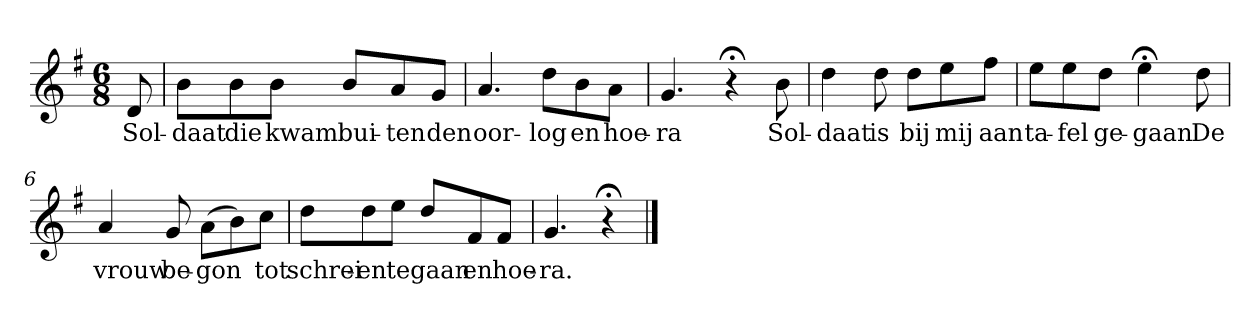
**kern	**text
*part1	*part1
*staff1	*staff1
*k[f#]	*
*G:	*
*M6/8	*
*MM120	*
=	=
8d	Sol-
=1	=1
8bL	-daat
8b	die
8bJ	kwam
8bL	bui-
8a	-ten
8gJ	den
=2	=2
4.a	oor-
8ddL	-log
8b	en
8aJ	hoe-
=3	=3
4.g	-ra
4r;<	.
8b	Sol-
=4	=4
4dd	-daat
8dd	is
8ddL	bij
8ee	mij
8ff#J	aan
=5	=5
8eeL	ta-
8ee	-fel
8ddJ	ge-
4ee;<	-gaan
8dd	De
=6	=6
4a	vrouw
8g	be-
(8aL	-gon
8b)	.
8ccJ	tot
=7	=7
8ddL	schrei-
8dd	-en
8eeJ	te
8ddL	gaan
8f#	en
8f#J	hoe-
=8	=8
4.g	-ra.
4r;<	.
==	==
*-	*-
